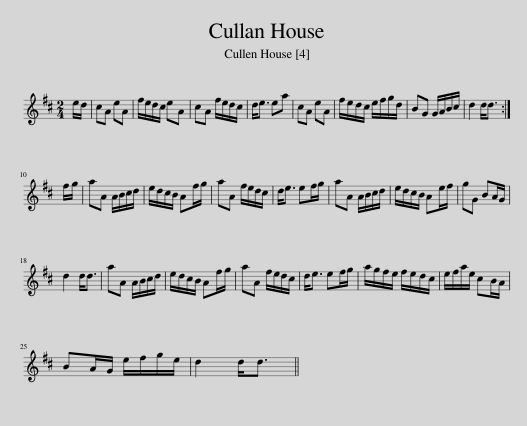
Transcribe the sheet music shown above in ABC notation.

X:1
L:1/8
M:2/4
I:linebreak $
K:D
V:1 treble
V:1
 e/d/ | cA eA | f/e/d/c/ eA | cA f/e/d/c/ | d<e ea | %5
 cA eA | f/e/d/c/ e/f/g/d/ | BG G/A/B/c/ | d2 d<d :|$ f/g/ | %10
 aA A/B/c/d/ | e/d/c/B/ Af/g/ | aA f/e/d/c/ | d<e ef/g/ | aA A/B/c/d/ | %15
 e/d/c/B/ Ae/f/ | gG BA/G/ |$ d2 d<d | aA A/B/c/d/ | e/d/c/B/ Af/g/ | %20
 aA f/e/d/c/ | d<e ef/g/ | a/g/f/e/ f/e/d/c/ | e/f/a/e/ cB/A/ |$ BA/G/ e/f/g/e/ | %25
 d2 d<d || %26
